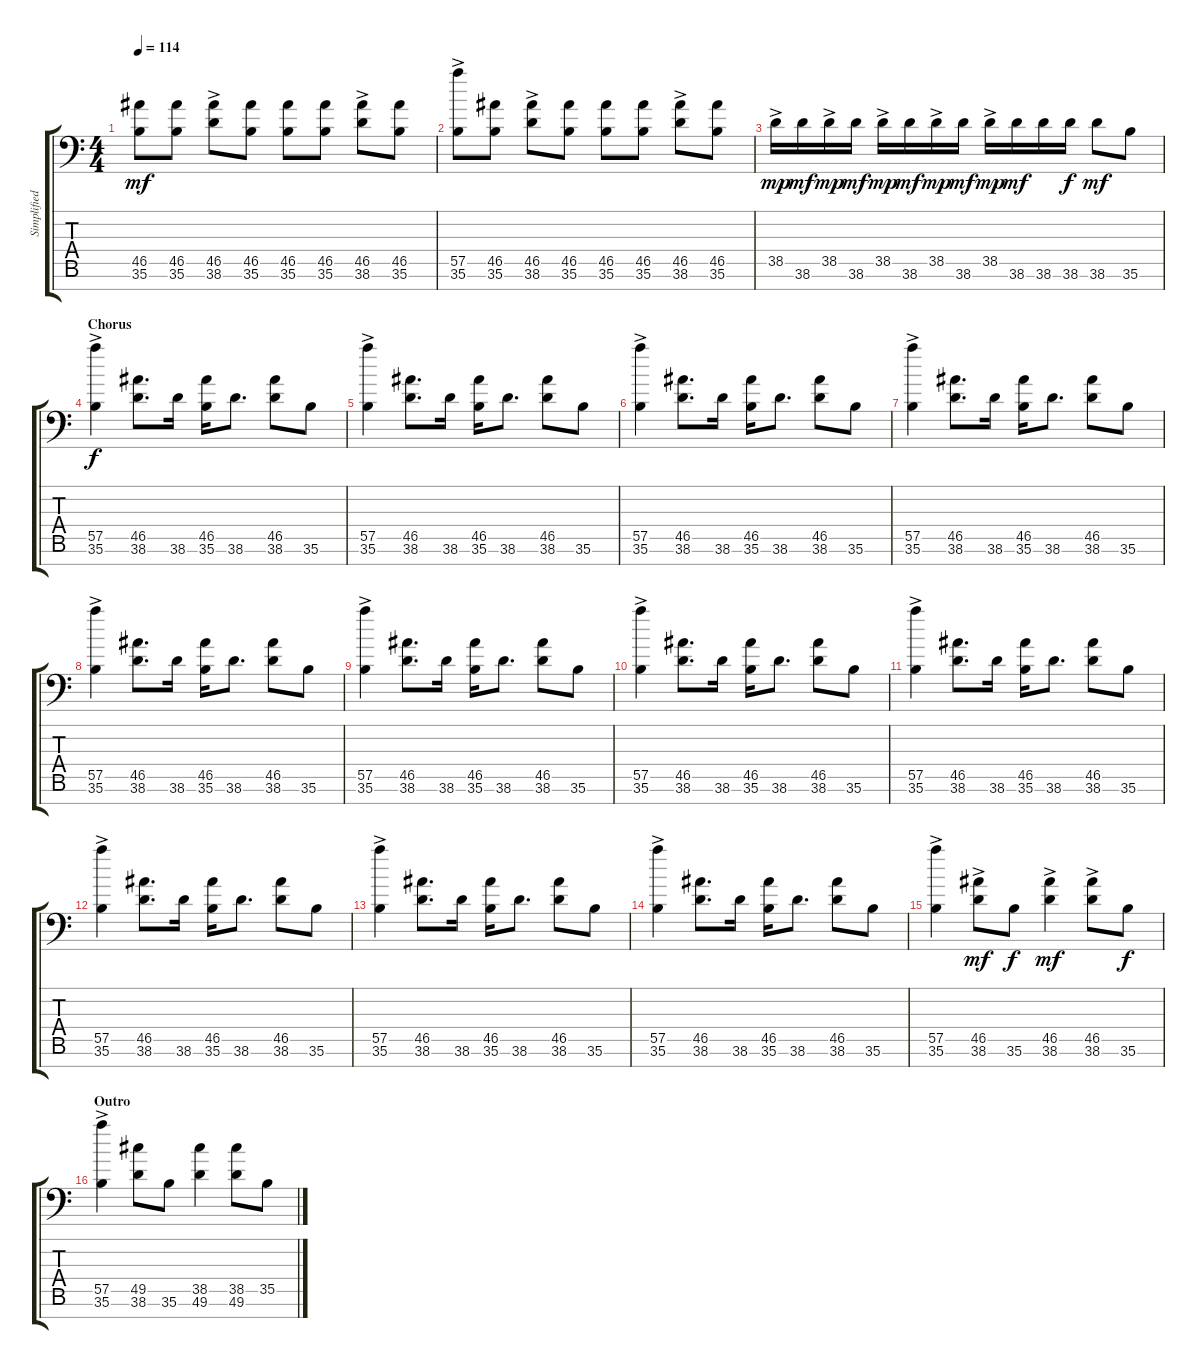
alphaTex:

\track ("Simplified Drums" "Simplified") {instrument acousticgrandpiano}
\staff {score tabs}
\tuning (C-1 C-1 C-1 C-1 C-1 C-1 C-1) {hide}
\ts (4 4)
\tempo 114
\clef f4
\ks c
(46.5 35.6).8{dy mf} (46.5 35.6).8 (46.5{ac} 38.6).8 (46.5 35.6).8 (46.5 35.6).8 (46.5 35.6).8 (46.5{ac} 38.6).8 (46.5 35.6).8 |
(57.5{ac} 35.6).8 (46.5 35.6).8 (46.5{ac} 38.6).8 (46.5 35.6).8 (46.5 35.6).8 (46.5 35.6).8 (46.5{ac} 38.6).8 (46.5 35.6).8 |
38.5{ac}.16{dy mp} 38.6.16{dy mf} 38.5{ac}.16{dy mp} 38.6.16{dy mf} 38.5{ac}.16{dy mp} 38.6.16{dy mf} 38.5{ac}.16{dy mp} 38.6.16{dy mf} 38.5{ac}.16{dy mp} 38.6.16{dy mf} 38.6.16 38.6.16{dy f} 38.6.8{dy mf} 35.6.8 |
\section ("" "Chorus")
(57.5{ac} 35.6).4{dy f} (46.5 38.6).8{d} 38.6.16 (46.5 35.6).16 38.6.8{d} (46.5 38.6).8 35.6.8 |
(57.5{ac} 35.6).4 (46.5 38.6).8{d} 38.6.16 (46.5 35.6).16 38.6.8{d} (46.5 38.6).8 35.6.8 |
(57.5{ac} 35.6).4 (46.5 38.6).8{d} 38.6.16 (46.5 35.6).16 38.6.8{d} (46.5 38.6).8 35.6.8 |
(57.5{ac} 35.6).4 (46.5 38.6).8{d} 38.6.16 (46.5 35.6).16 38.6.8{d} (46.5 38.6).8 35.6.8 |
(57.5{ac} 35.6).4 (46.5 38.6).8{d} 38.6.16 (46.5 35.6).16 38.6.8{d} (46.5 38.6).8 35.6.8 |
(57.5{ac} 35.6).4 (46.5 38.6).8{d} 38.6.16 (46.5 35.6).16 38.6.8{d} (46.5 38.6).8 35.6.8 |
(57.5{ac} 35.6).4 (46.5 38.6).8{d} 38.6.16 (46.5 35.6).16 38.6.8{d} (46.5 38.6).8 35.6.8 |
(57.5{ac} 35.6).4 (46.5 38.6).8{d} 38.6.16 (46.5 35.6).16 38.6.8{d} (46.5 38.6).8 35.6.8 |
(57.5{ac} 35.6).4 (46.5 38.6).8{d} 38.6.16 (46.5 35.6).16 38.6.8{d} (46.5 38.6).8 35.6.8 |
(57.5{ac} 35.6).4 (46.5 38.6).8{d} 38.6.16 (46.5 35.6).16 38.6.8{d} (46.5 38.6).8 35.6.8 |
(57.5{ac} 35.6).4 (46.5 38.6).8{d} 38.6.16 (46.5 35.6).16 38.6.8{d} (46.5 38.6).8 35.6.8 |
(57.5{ac} 35.6).4 (46.5 38.6{ac}).8{dy mf} 35.6.8{dy f} (46.5 38.6{ac}).4{dy mf} (46.5 38.6{ac}).8 35.6.8{dy f} |
\section ("" "Outro")
(57.5{ac} 35.6).4 (49.5 38.6).8 35.6.8 (38.5 49.6).4 (38.5 49.6).8 35.5.8
